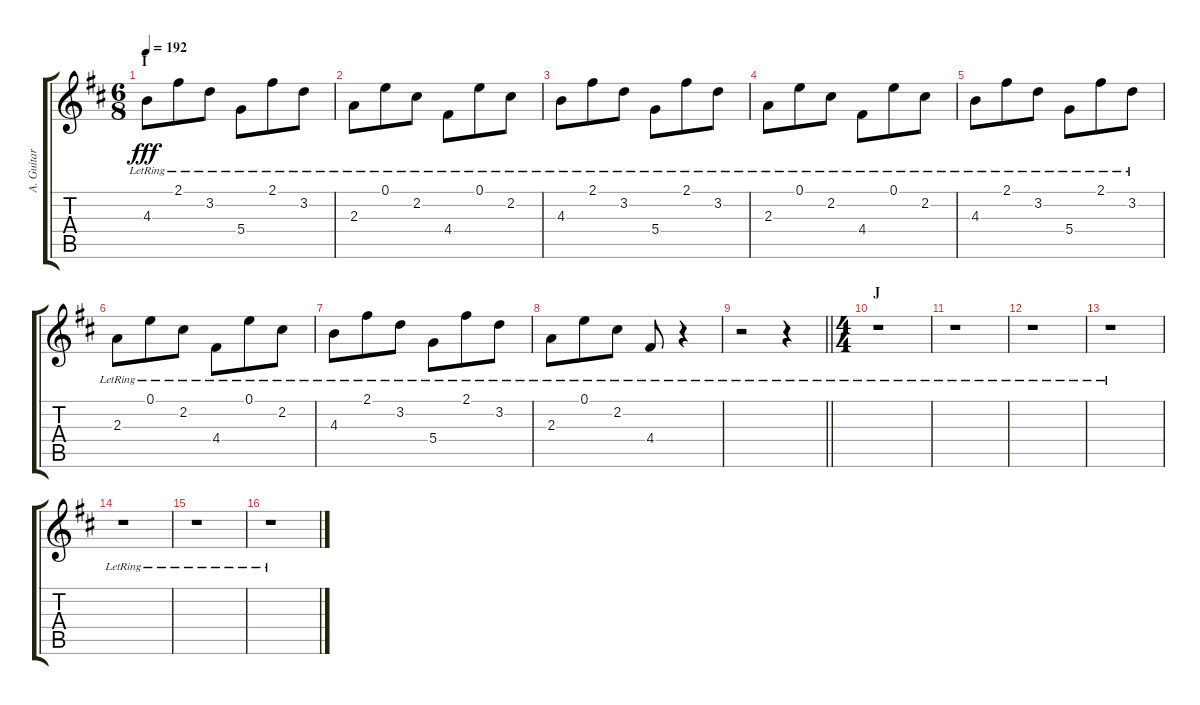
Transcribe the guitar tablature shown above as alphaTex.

\track ("A. Guitar I (Nylon)" "A. Guitar ") {instrument acousticguitarnylon}
\staff {score tabs}
\tuning (E4 B3 G3 D3 A2 E2) {hide}
\ts (6 8)
\section ("" "I")
\tempo 192
\clef g2
\ks d
4.3{lr}.8{dy fff} 2.1{lr}.8 3.2{lr}.8 5.4{lr}.8 2.1{lr}.8 3.2{lr}.8 |
2.3{lr}.8 0.1{lr}.8 2.2{lr}.8 4.4{lr}.8 0.1{lr}.8 2.2{lr}.8 |
4.3{lr}.8 2.1{lr}.8 3.2{lr}.8 5.4{lr}.8 2.1{lr}.8 3.2{lr}.8 |
2.3{lr}.8 0.1{lr}.8 2.2{lr}.8 4.4{lr}.8 0.1{lr}.8 2.2{lr}.8 |
4.3{lr}.8 2.1{lr}.8 3.2{lr}.8 5.4{lr}.8 2.1{lr}.8 3.2{lr}.8 |
2.3{lr}.8 0.1{lr}.8 2.2{lr}.8 4.4{lr}.8 0.1{lr}.8 2.2{lr}.8 |
4.3{lr}.8 2.1{lr}.8 3.2{lr}.8 5.4{lr}.8 2.1{lr}.8 3.2{lr}.8 |
2.3{lr}.8 0.1{lr}.8 2.2{lr}.8 4.4{lr}.8 r.4 |
\barLineRight lightlight
r.2 r.4 |
\ts (4 4)
\section ("" "J")
r.1 |
r.1 |
r.1 |
r.1 |
r.1 |
r.1 |
r.1
